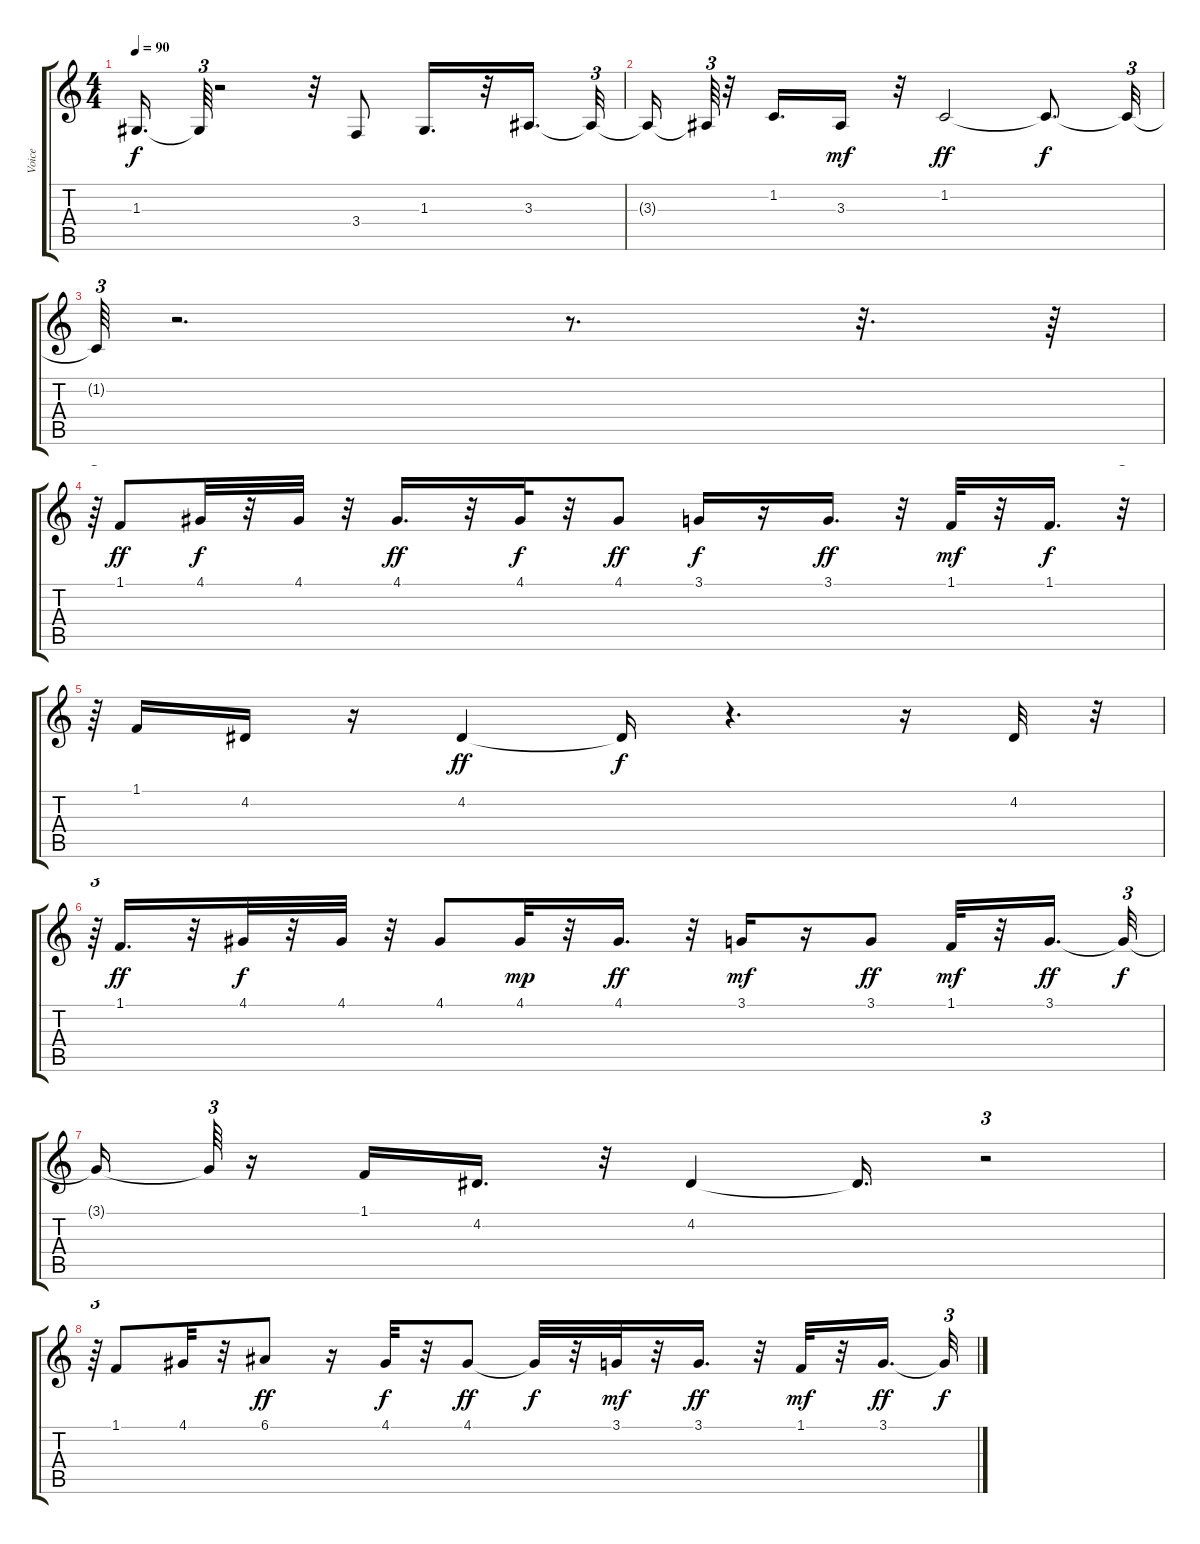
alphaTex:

\track ("Voice" "Voice") {instrument tenorsax}
\staff {score tabs}
\tuning (E4 B3 G3 D3 A2 E2) {hide}
\ts (4 4)
\tempo 90
\clef g2
\ks c
1.3{t}.16{d dy f} 1.3{t}.64{tu (3 2)} r.2 r.32 3.4.8 1.3.16{d} r.32 3.3.16{d} 3.3{t}.32{tu (3 2)} |
3.3{t}.16 3.3{t}.64{tu (3 2)} r.32 1.2.16{d} 3.3.16{dy mf} r.32 1.2.2{dy ff} 1.2{t}.8{d dy f} 1.2{t}.32{tu (3 2)} |
1.2{t}.64{tu (3 2)} r.2{d} r.8{d} r.32{d} r.64 |
r.64{tu (3 2)} 1.1.8{dy ff} 4.1.32{dy f} r.32 4.1.32 r.32 4.1.16{d dy ff} r.32 4.1.32{dy f} r.32 4.1.8{dy ff} 3.1.16{dy f} r.16 3.1.16{d dy ff} r.32 1.1.32{dy mf} r.32 1.1.16{d dy f} r.32{tu (3 2)} |
r.64{tu (3 2)} 1.1.16 4.2.16 r.16 4.2.4{dy ff} 4.2{t}.16{dy f} r.4{d} r.16 4.2.32 r.32{tu (3 2)} |
r.64{tu (3 2)} 1.1.16{d dy ff} r.32 4.1.32{dy f} r.32 4.1.32 r.32 4.1.8 4.1.32{dy mp} r.32 4.1.16{d dy ff} r.32 3.1.16{dy mf} r.16 3.1.8{dy ff} 1.1.32{dy mf} r.32 3.1.16{d dy ff} 3.1{t}.32{tu (3 2) dy f} |
3.1{t}.16 3.1{t}.64{tu (3 2)} r.16 1.1.16 4.2.16{d} r.32 4.2.4 4.2{t}.16{d} r.2{tu (3 2)} |
r.64{tu (3 2)} 1.1.8 4.1.32 r.32 6.1.8{dy ff} r.16 4.1.32{dy f} r.32 4.1.8{dy ff} 4.1{t}.32{dy f} r.32 3.1.32{dy mf} r.32 3.1.16{d dy ff} r.32 1.1.32{dy mf} r.32 3.1.16{d dy ff} 3.1{t}.32{tu (3 2) dy f}
